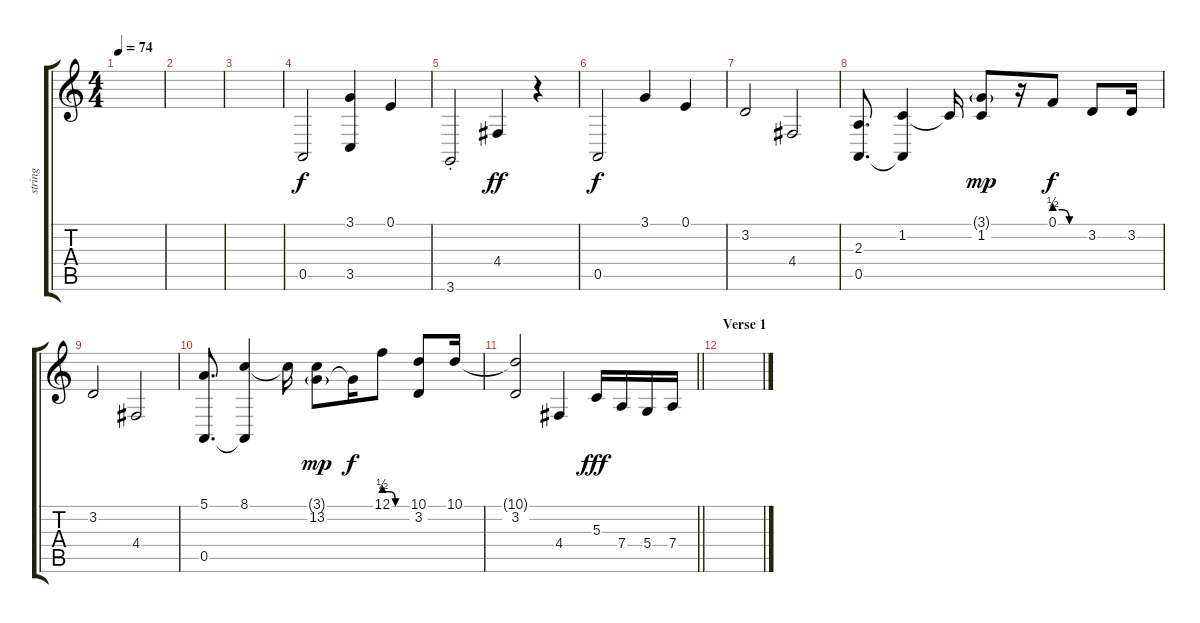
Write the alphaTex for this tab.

\track ("string" "string") {instrument stringensemble1}
\staff {score tabs}
\tuning (E4 B3 G3 D3 A2 E2) {hide}
\ts (4 4)
\tempo 74
\clef g2
\ks c
|
|
|
0.5.2 (3.1 3.5).4 0.1.4 |
3.6{st}.2 4.4.4{dy ff} r.4 |
0.5.2{dy f} 3.1.4 0.1.4 |
3.2.2 4.4.2 |
(2.3 0.5).8{d} (1.2 0.5{t}).4 1.2{t}.16 (3.1{g} 1.2).8{dy mp} r.16 0.1{be (custom 0 2 15 2 30 0 60 0)}.8{dy f} 3.2.8 3.2.16 |
3.2.2 4.4.2 |
(5.1 0.5).8{d} (8.1 0.5{t}).4 8.1{t}.16 (3.1{g} 13.2).8{dy mp} 3.1{t}.16{dy f} 12.1{be (custom 0 2 15 2 30 0 60 0)}.8 (10.1 3.2).8 10.1.16 |
\barLineRight lightlight
(10.1{t} 3.2).2 4.4.4 5.3.16{dy fff} 7.4.16 5.4.16 7.4.16 |
\section ("" "Verse 1")
